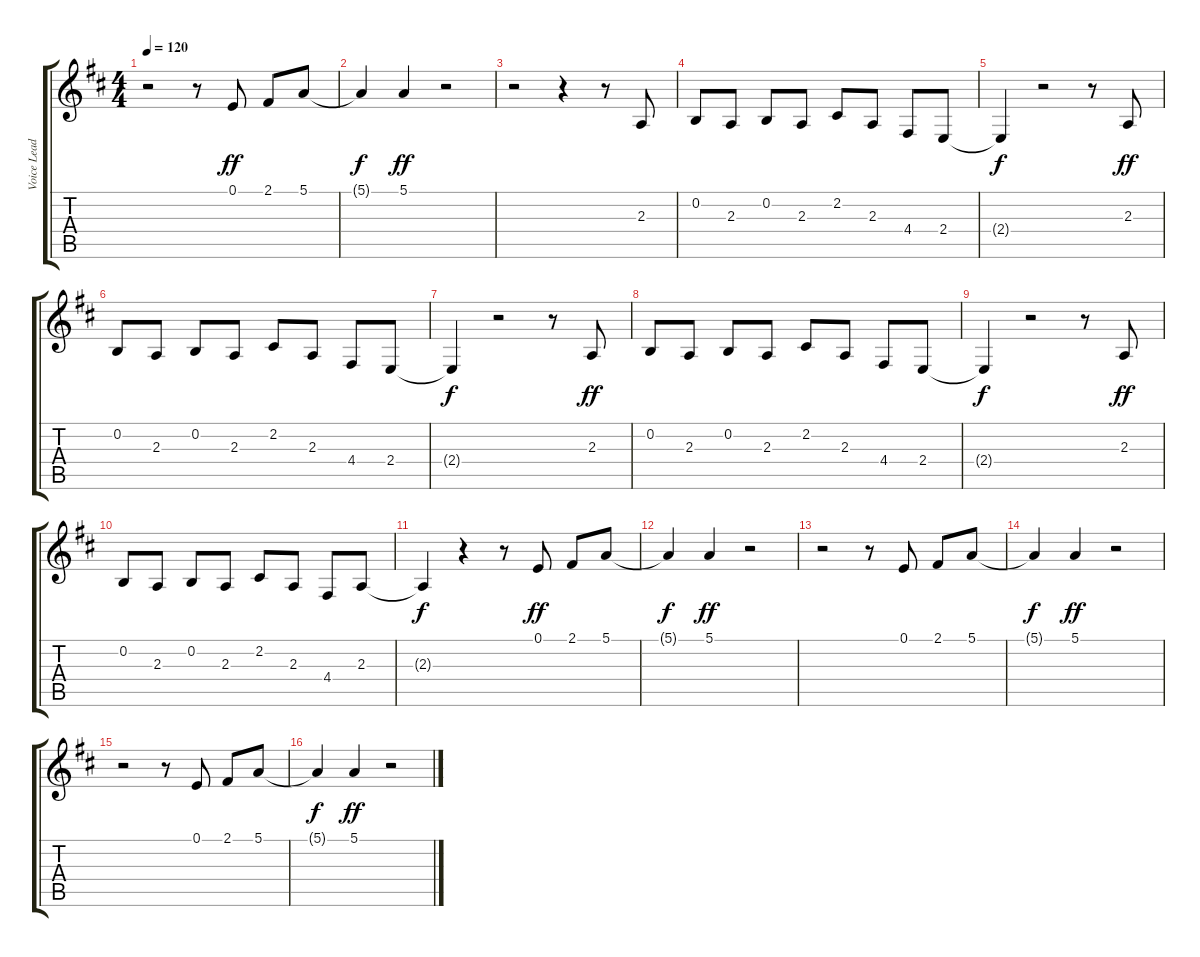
\track ("Voice Lead" "Voice Lead") {instrument lead2sawtooth}
\staff {score tabs}
\tuning (E4 B3 G3 D3 A2 E2) {hide}
\ts (4 4)
\tempo 120
\clef g2
\ks d
r.2{dy ff} r.8 0.1.8 2.1.8 5.1.8 |
5.1{t}.4{dy f} 5.1.4{dy ff} r.2 |
r.2 r.4 r.8 2.3.8 |
0.2.8 2.3.8 0.2.8 2.3.8 2.2.8 2.3.8 4.4.8 2.4.8 |
2.4{t}.4{dy f} r.2 r.8 2.3.8{dy ff} |
0.2.8 2.3.8 0.2.8 2.3.8 2.2.8 2.3.8 4.4.8 2.4.8 |
2.4{t}.4{dy f} r.2 r.8 2.3.8{dy ff} |
0.2.8 2.3.8 0.2.8 2.3.8 2.2.8 2.3.8 4.4.8 2.4.8 |
2.4{t}.4{dy f} r.2 r.8 2.3.8{dy ff} |
0.2.8 2.3.8 0.2.8 2.3.8 2.2.8 2.3.8 4.4.8 2.3.8 |
2.3{t}.4{dy f} r.4 r.8 0.1.8{dy ff} 2.1.8 5.1.8 |
5.1{t}.4{dy f} 5.1.4{dy ff} r.2 |
r.2 r.8 0.1.8 2.1.8 5.1.8 |
5.1{t}.4{dy f} 5.1.4{dy ff} r.2 |
r.2 r.8 0.1.8 2.1.8 5.1.8 |
5.1{t}.4{dy f} 5.1.4{dy ff} r.2
